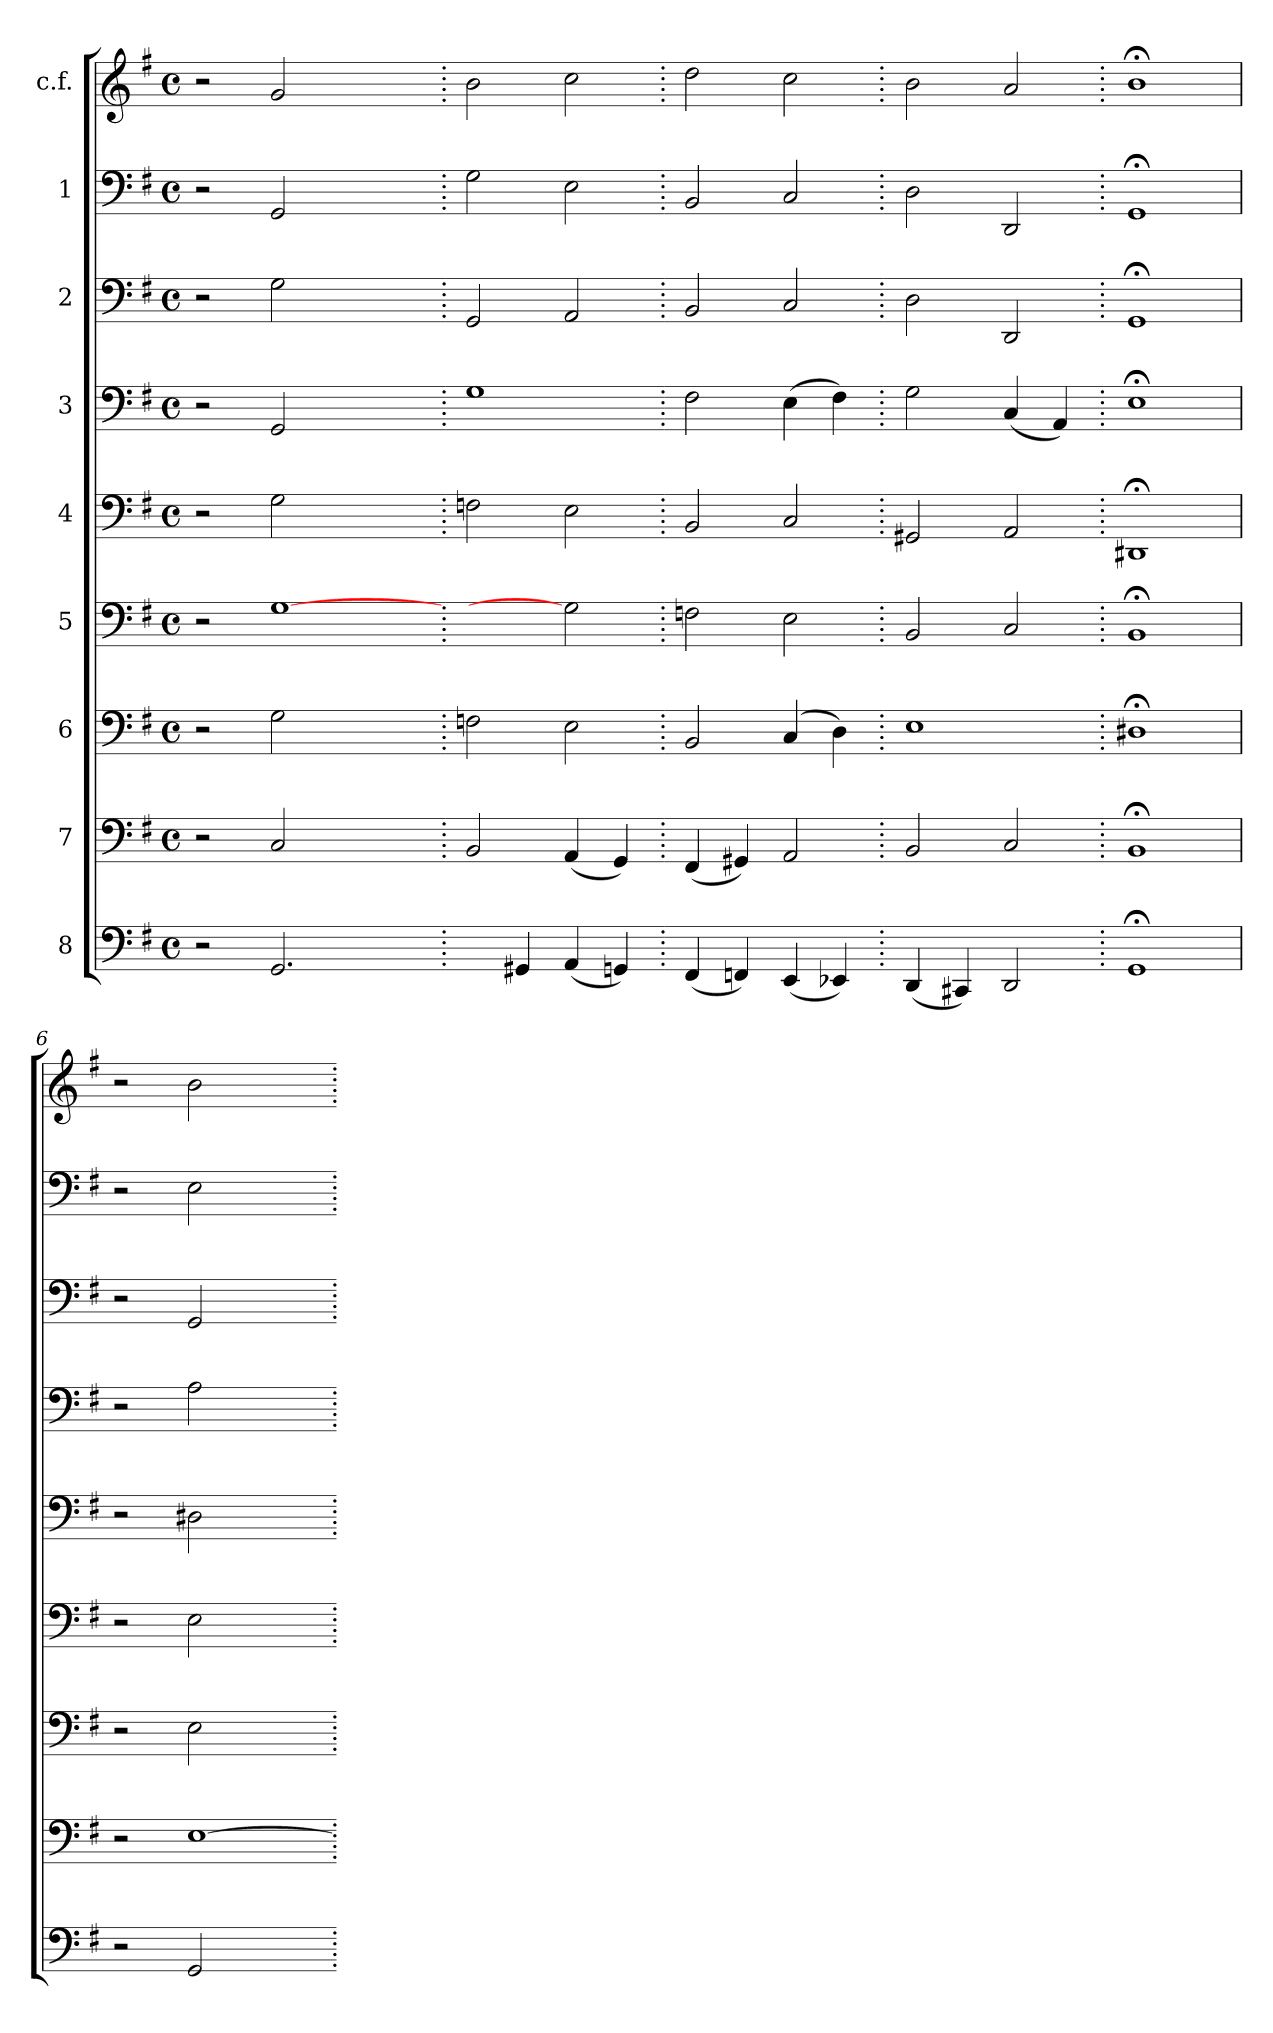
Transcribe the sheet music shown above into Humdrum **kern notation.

**kern	**kern	**kern	**kern	**kern	**kern	**kern	**kern	**kern
*part9	*part8	*part7	*part6	*part5	*part4	*part3	*part2	*part1
*staff9	*staff8	*staff7	*staff6	*staff5	*staff4	*staff3	*staff2	*staff1
*I"8	*I"7	*I"6	*I"5	*I"4	*I"3	*I"2	*I"1	*I"c.f.
*clefF4	*clefF4	*clefF4	*clefF4	*clefF4	*clefF4	*clefF4	*clefF4	*clefG2
*k[f#]	*k[f#]	*k[f#]	*k[f#]	*k[f#]	*k[f#]	*k[f#]	*k[f#]	*k[f#]
*G:	*	*G:	*G:	*G:	*G:	*G:	*G:	*G:
*M4/4	*M4/4	*M4/4	*M4/4	*M4/4	*M4/4	*M4/4	*M4/4	*M4/4
*met(c)	*met(c)	*met(c)	*met(c)	*met(c)	*met(c)	*met(c)	*met(c)	*met(c)
*MM180	*MM180	*MM180	*MM180	*MM180	*MM180	*MM180	*MM180	*MM180
=1	=1	=1	=1	=1	=1	=1	=1	=1
2r	2r	2r	2r	2r	2r	2r	2r	2r
2.GG	2C	2G	[1G	2G	2GG	2G	2GG	2g
.	2ryy	2ryy	.	2ryy	2ryy	2ryy	2ryy	2ryy
4ryy	.	.	.	.	.	.	.	.
=2.	=2.	=2.	=2.	=2.	=2.	=2.	=2.	=2.
4ryy	2BB	2Fn	2ryy	2Fn	1G	2GG	2G	2b
4GG#X	.	.	.	.	.	.	.	.
(4AA	(4AA	2E	2G]	2E	.	2AA	2E	2cc
4GGn)	4GG)	.	.	.	.	.	.	.
=3.	=3.	=3.	=3.	=3.	=3.	=3.	=3.	=3.
(4FF#	(4FF#	2BB	2Fn	2BB	2F#	2BB	2BB	2dd
4FFn)	4GG#X)	.	.	.	.	.	.	.
(4EE	2AA	(4C	2E	2C	(4E	2C	2C	2cc
4EE-X)	.	4D)	.	.	4F#)	.	.	.
=4.	=4.	=4.	=4.	=4.	=4.	=4.	=4.	=4.
(4DD	2BB	1E	2BB	2GG#X	2G	2D	2D	2b
4CC#X)	.	.	.	.	.	.	.	.
2DD	2C	.	2C	2AA	(4C	2DD	2DD	2a
.	.	.	.	.	4AA)	.	.	.
=5.	=5.	=5.	=5.	=5.	=5.	=5.	=5.	=5.
1GG;<	1BB;<	1D#X;<	1BB;<	1DD#X;<	1E;<	1GG;<	1GG;<	1b;<
=6	=6	=6	=6	=6	=6	=6	=6	=6
2r	2r	2r	2r	2r	2r	2r	2r	2r
2GG	[1E	2E	2E	2D#X	2A	2GG	2E	2b
2ryy	.	2ryy	2ryy	2ryy	2ryy	2ryy	2ryy	2ryy
=.	=.	=.	=.	=.	=.	=.	=.	=.
*-	*-	*-	*-	*-	*-	*-	*-	*-
